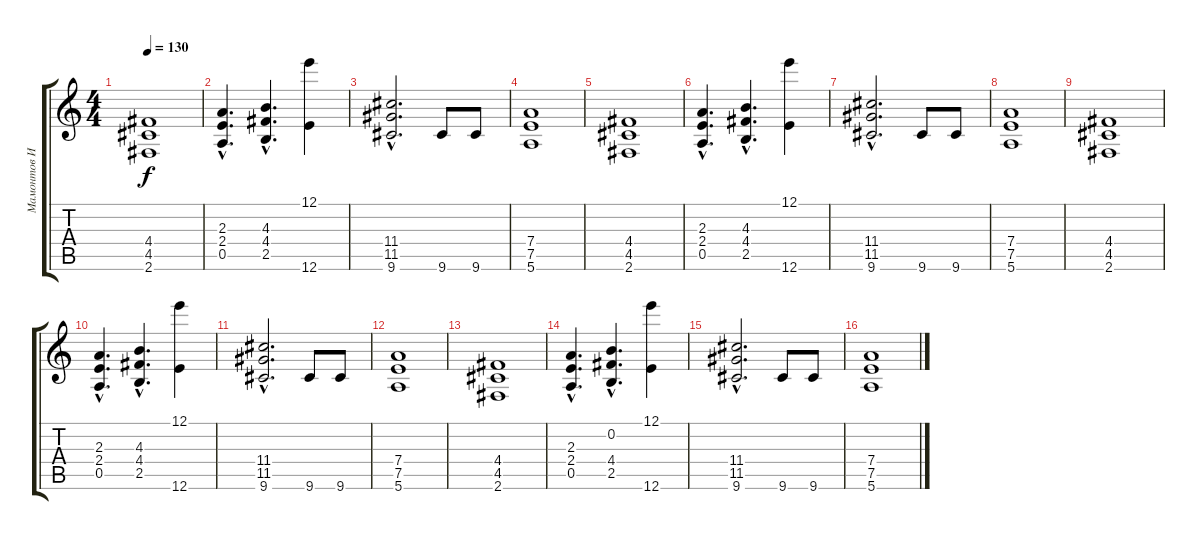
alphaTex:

\track ("Мамонтов Илья" "Мамонтов И") {instrument distortionguitar}
\staff {score tabs}
\tuning (E4 B3 G3 D3 A2 E2) {hide}
\ts (4 4)
\tempo 130
\clef g2
\ks c
(4.4 4.5 2.6).1{dy f} |
(2.3{hac} 2.4{hac} 0.5{hac}).4{d} (4.3{hac} 4.4{hac} 2.5{hac}).4{d} (12.1 12.6).4 |
(11.4{hac} 11.5{hac} 9.6{hac}).2{d} 9.6.8 9.6.8 |
(7.4 7.5 5.6).1 |
(4.4 4.5 2.6).1 |
(2.3{hac} 2.4{hac} 0.5{hac}).4{d} (4.3{hac} 4.4{hac} 2.5{hac}).4{d} (12.1 12.6).4 |
(11.4{hac} 11.5{hac} 9.6{hac}).2{d} 9.6.8 9.6.8 |
(7.4 7.5 5.6).1 |
(4.4 4.5 2.6).1 |
(2.3{hac} 2.4{hac} 0.5{hac}).4{d} (4.3{hac} 4.4{hac} 2.5{hac}).4{d} (12.1 12.6).4 |
(11.4{hac} 11.5{hac} 9.6{hac}).2{d} 9.6.8 9.6.8 |
(7.4 7.5 5.6).1 |
(4.4 4.5 2.6).1 |
(2.3{hac} 2.4{hac} 0.5{hac}).4{d} (0.2{hac} 4.4{hac} 2.5{hac}).4{d} (12.1 12.6).4 |
(11.4{hac} 11.5{hac} 9.6{hac}).2{d} 9.6.8 9.6.8 |
(7.4 7.5 5.6).1
